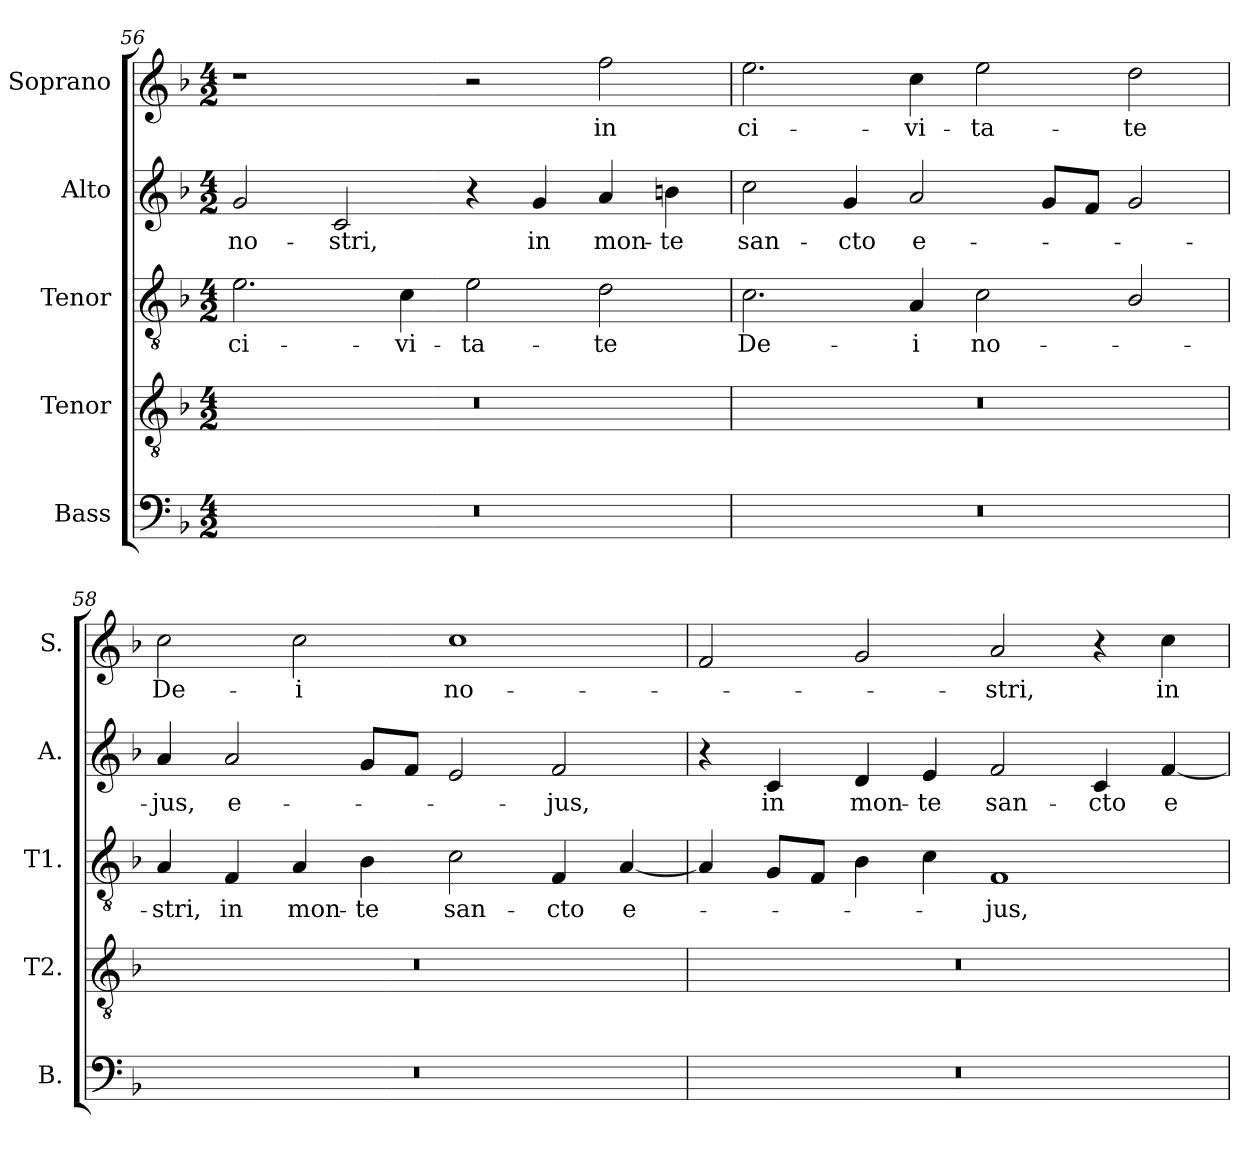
**kern	**kern	**kern	**text	**kern	**text	**kern	**text
*part5	*part4	*part3	*part3	*part2	*part2	*part1	*part1
*staff5	*staff4	*staff3	*staff3	*staff2	*staff2	*staff1	*staff1
*I"Bass	*I"Tenor	*I"Tenor	*	*I"Alto	*	*I"Soprano	*
*I'B.	*I'T2.	*I'T1.	*	*I'A.	*	*I'S.	*
*clefF4	*clefGv2	*clefGv2	*	*clefG2	*	*clefG2	*
*	*ITrd7c12	*ITrd7c12	*	*	*	*	*
*k[b-]	*k[b-]	*k[b-]	*	*k[b-]	*	*k[b-]	*
*F:	*F:	*F:	*	*F:	*	*F:	*
*M4/2	*M4/2	*M4/2	*	*M4/2	*	*M4/2	*
=56	=56	=56	=56	=56	=56	=56	=56
!LO:N:vis=1	!LO:N:vis=1	!	!	!	!	!	!
!	!	!	!LO:LY:b:color=#000000	!	!	!	!
!	!	!	!	!	!LO:LY:b:color=#000000	!	!
0r	0r	2.Ei\	ci-	2gi/	no-	1r	.
!	!	!	!	!	!LO:LY:b:color=#000000	!	!
.	.	.	.	2ci/	-stri,	.	.
!	!	!	!LO:LY:b:color=#000000	!	!	!	!
.	.	4Ci\	-vi-	.	.	.	.
!	!	!	!LO:LY:b:color=#000000	!	!	!	!
.	.	2Ei\	-ta-	4r	.	2r	.
!	!	!	!	!	!LO:LY:b:color=#000000	!	!
.	.	.	.	4gi/	in	.	.
!	!	!	!LO:LY:b:color=#000000	!	!	!	!
!	!	!	!	!	!LO:LY:b:color=#000000	!	!
!	!	!	!	!	!	!	!LO:LY:b:color=#000000
.	.	2Di\	-te	4ai/	mon-	2ffi\	in
!	!	!	!	!	!LO:LY:b:color=#000000	!	!
.	.	.	.	4bni\	-te	.	.
=57	=57	=57	=57	=57	=57	=57	=57
!LO:N:vis=1	!LO:N:vis=1	!	!	!	!	!	!
!	!	!	!LO:LY:b:color=#000000	!	!	!	!
!	!	!	!	!	!LO:LY:b:color=#000000	!	!
!	!	!	!	!	!	!	!LO:LY:b:color=#000000
0r	0r	2.Ci\	De-	2cci\	san-	2.eei\	ci-
!	!	!	!	!	!LO:LY:b:color=#000000	!	!
.	.	.	.	4gi/	-cto	.	.
!	!	!	!LO:LY:b:color=#000000	!	!	!	!
!	!	!	!	!	!LO:LY:b:color=#000000	!	!
!	!	!	!	!	!	!	!LO:LY:b:color=#000000
.	.	4AAi/	-i	2ai/	e-	4cci\	-vi-
!	!	!	!LO:LY:b:color=#000000	!	!	!	!
!	!	!	!	!	!	!	!LO:LY:b:color=#000000
.	.	2Ci\	no-	.	.	2eei\	-ta-
.	.	.	.	8gi/L	.	.	.
.	.	.	.	8fi/J	.	.	.
!	!	!	!	!	!	!	!LO:LY:b:color=#000000
.	.	2BB-i/	.	2gi/	.	2ddi\	-te
=58	=58	=58	=58	=58	=58	=58	=58
!LO:N:vis=1	!LO:N:vis=1	!	!	!	!	!	!
!	!	!	!LO:LY:b:color=#000000	!	!	!	!
!	!	!	!	!	!LO:LY:b:color=#000000	!	!
!	!	!	!	!	!	!	!LO:LY:b:color=#000000
0r	0r	4AAi/	-stri,	4ai/	-jus,	2cci\	De-
!	!	!	!LO:LY:b:color=#000000	!	!	!	!
!	!	!	!	!	!LO:LY:b:color=#000000	!	!
.	.	4FFi/	in	2ai/	e-	.	.
!	!	!	!LO:LY:b:color=#000000	!	!	!	!
!	!	!	!	!	!	!	!LO:LY:b:color=#000000
.	.	4AAi/	mon-	.	.	2cci\	-i
!	!	!	!LO:LY:b:color=#000000	!	!	!	!
.	.	4BB-i\	-te	8gi/L	.	.	.
.	.	.	.	8fi/J	.	.	.
!	!	!	!LO:LY:b:color=#000000	!	!	!	!
!	!	!	!	!	!	!	!LO:LY:b:color=#000000
.	.	2Ci\	san-	2ei/	.	1cci	no-
!	!	!	!LO:LY:b:color=#000000	!	!	!	!
!	!	!	!	!	!LO:LY:b:color=#000000	!	!
.	.	4FFi/	-cto	2fi/	-jus,	.	.
!	!	!	!LO:LY:b:color=#000000	!	!	!	!
.	.	[4AAi/	e-	.	.	.	.
!!LO:LB:g=z
=59	=59	=59	=59	=59	=59	=59	=59
!LO:N:vis=1	!LO:N:vis=1	!	!	!	!	!	!
0r	0r	4AAi/]	.	4r	.	2fi/	.
!	!	!	!	!	!LO:LY:b:color=#000000	!	!
.	.	8GGi/L	.	4ci/	in	.	.
.	.	8FFi/J	.	.	.	.	.
!	!	!	!	!	!LO:LY:b:color=#000000	!	!
.	.	4BB-i\	.	4di/	mon-	2gi/	.
!	!	!	!	!	!LO:LY:b:color=#000000	!	!
.	.	4Ci\	.	4ei/	-te	.	.
!	!	!	!LO:LY:b:color=#000000	!	!	!	!
!	!	!	!	!	!LO:LY:b:color=#000000	!	!
!	!	!	!	!	!	!	!LO:LY:b:color=#000000
.	.	1FFi	-jus,	2fi/	san-	2ai/	-stri,
!	!	!	!	!	!LO:LY:b:color=#000000	!	!
.	.	.	.	4ci/	-cto	4r	.
!	!	!	!	!	!LO:LY:b:color=#000000	!	!
!	!	!	!	!	!	!	!LO:LY:b:color=#000000
.	.	.	.	[4fi/	e-	4cci\	in
=	=	=	=	=	=	=	=
*-	*-	*-	*-	*-	*-	*-	*-
